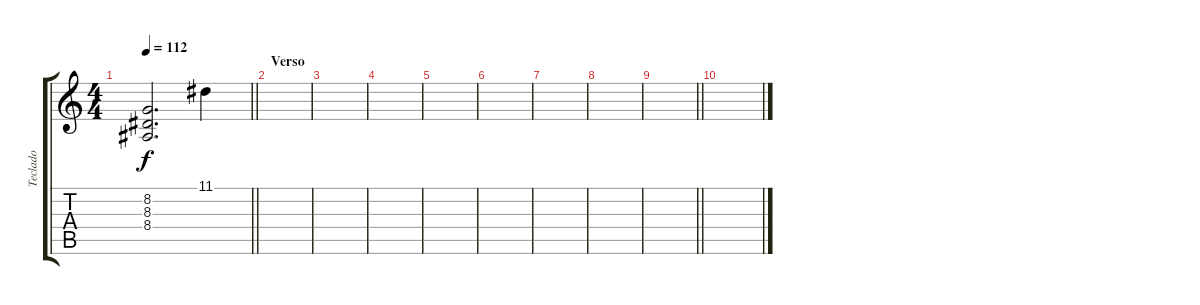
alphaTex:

\track ("Teclado" "Teclado") {instrument drawbarorgan}
\staff {score tabs}
\tuning (E4 B3 G3 D3 A2 E2) {hide}
\ts (4 4)
\tempo 112
\clef g2
\barLineRight lightlight
\ks c
(8.2{t} 8.3{t} 8.4{t}).2{d dy f} 11.1.4 |
\section ("" "Verso")
|
|
|
|
|
|
|
\barLineRight lightlight
|
\section ("" "")
